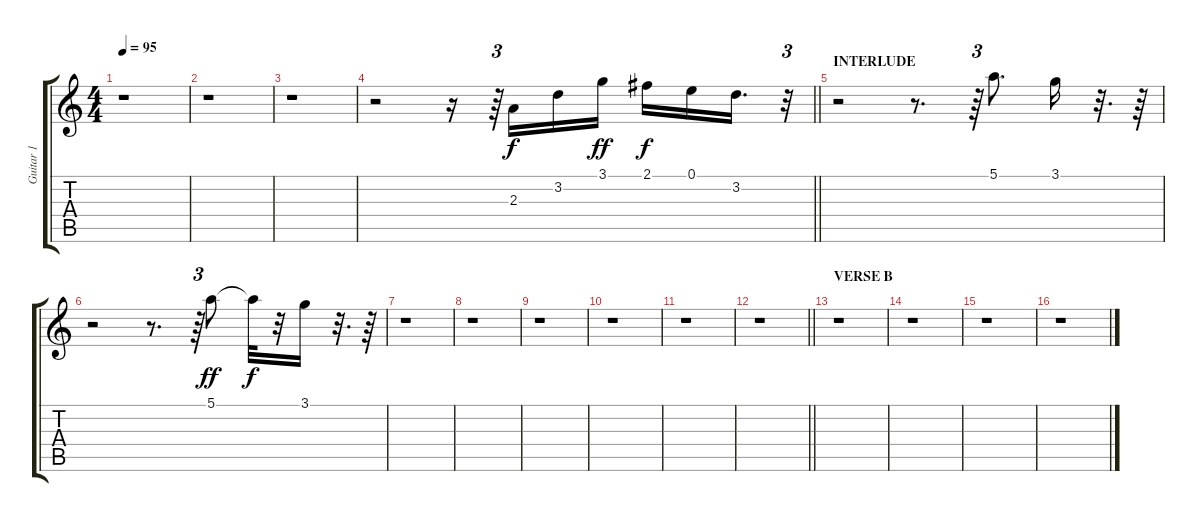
\track ("Guitar 1" "Guitar 1") {instrument acousticguitarnylon}
\staff {score tabs}
\tuning (E4 B3 G3 D3 A2 E2) {hide}
\ts (4 4)
\tempo 95
\clef g2
\ks c
r.1{dy f} |
r.1 |
r.1 |
\barLineRight lightlight
r.2 r.16 r.64{tu (3 2)} 2.3.16 3.2.16 3.1.16{dy ff} 2.1.16{dy f} 0.1.16 3.2.16{d} r.32{tu (3 2)} |
\section ("" "INTERLUDE")
r.2 r.8{d} r.64{tu (3 2)} 5.1.8{d} 3.1.16 r.32{d} r.64 |
r.2 r.8{d} r.64{tu (3 2)} 5.1.8{dy ff} 5.1{t}.32{dy f} r.32 3.1.16 r.32{d} r.64 |
r.1 |
r.1 |
r.1 |
r.1 |
r.1 |
\barLineRight lightlight
r.1 |
\section ("" "VERSE B")
r.1 |
r.1 |
r.1 |
r.1
